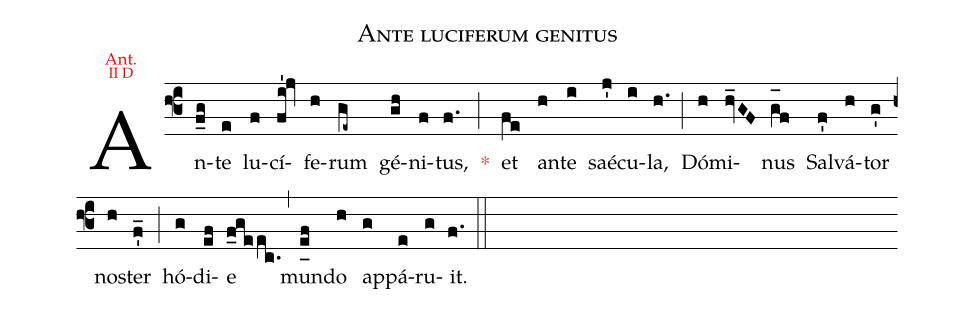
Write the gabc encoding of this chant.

name:Ante luciferum genitus;
office-part:Antiphona;
annotation: {\color{red}\footnotesize Ant.};
annotation: {\color{red}\scriptsize II D};
%%
(f3) An(f_g)te(e) lu(f)cí(fi'1!jv)fe(h)rum(ge~) gé(gh)ni(f)tus,(f.) <c>*</c>(;) et(fe) an(h)te(i) saé(j')cu(i)la,(h.) (;) Dó(h)mi(hv_GF)nus(g_[oh:h]f) Sal(f')vá(h)tor(g') no(h)ster(f'_) (;) hó(g)di(ef)e(f_geec.) (,) mun(e_[uh:l]f)do(h) ap(g)pá(e)ru(g)it.(f.) (::)
